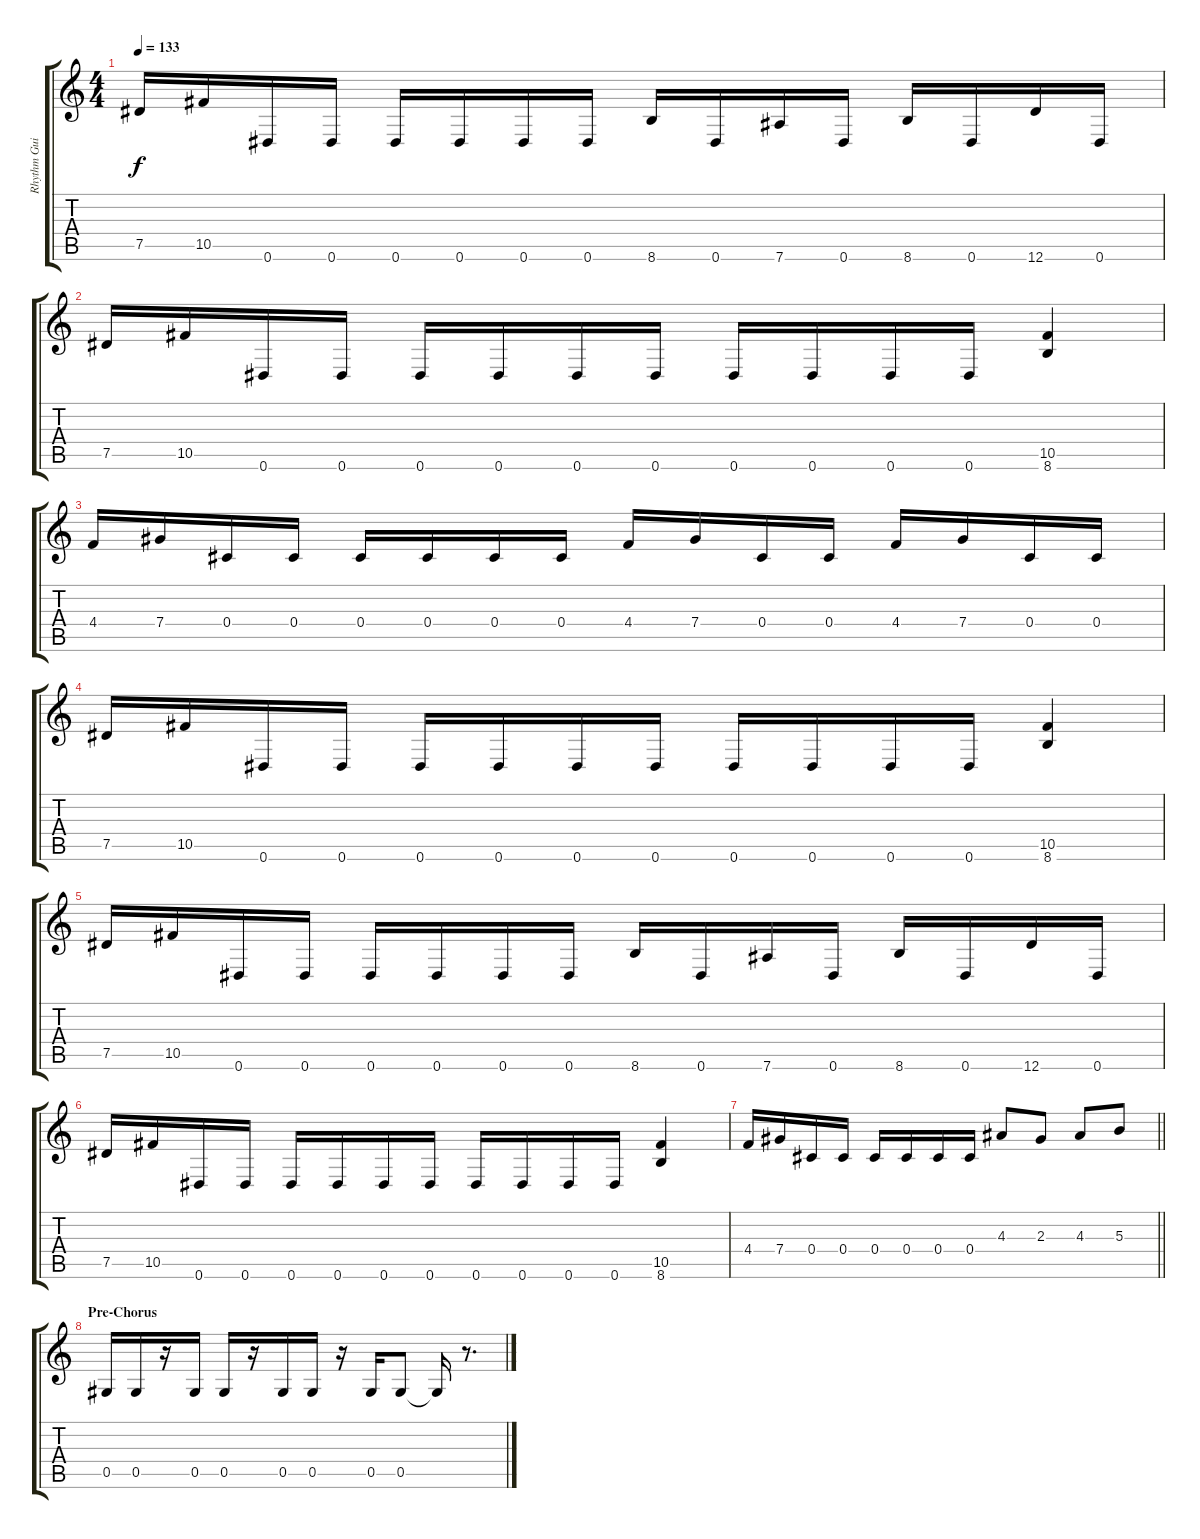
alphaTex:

\track ("Rhythm Guitar Right" "Rhythm Gui") {instrument distortionguitar}
\staff {score tabs}
\tuning (Eb4 Bb3 Gb3 Db3 Ab2 Eb2) {hide}
\ts (4 4)
\tempo 133
\clef g2
\ks c
7.5.16{dy f} 10.5.16 0.6.16 0.6.16 0.6.16 0.6.16 0.6.16 0.6.16 8.6.16 0.6.16 7.6.16 0.6.16 8.6.16 0.6.16 12.6.16 0.6.16 |
7.5.16 10.5.16 0.6.16 0.6.16 0.6.16 0.6.16 0.6.16 0.6.16 0.6.16 0.6.16 0.6.16 0.6.16 (10.5 8.6).4 |
4.4.16 7.4.16 0.4.16 0.4.16 0.4.16 0.4.16 0.4.16 0.4.16 4.4.16 7.4.16 0.4.16 0.4.16 4.4.16 7.4.16 0.4.16 0.4.16 |
7.5.16 10.5.16 0.6.16 0.6.16 0.6.16 0.6.16 0.6.16 0.6.16 0.6.16 0.6.16 0.6.16 0.6.16 (10.5 8.6).4 |
7.5.16 10.5.16 0.6.16 0.6.16 0.6.16 0.6.16 0.6.16 0.6.16 8.6.16 0.6.16 7.6.16 0.6.16 8.6.16 0.6.16 12.6.16 0.6.16 |
7.5.16 10.5.16 0.6.16 0.6.16 0.6.16 0.6.16 0.6.16 0.6.16 0.6.16 0.6.16 0.6.16 0.6.16 (10.5 8.6).4 |
\barLineRight lightlight
4.4.16 7.4.16 0.4.16 0.4.16 0.4.16 0.4.16 0.4.16 0.4.16 4.3.8 2.3.8 4.3.8 5.3.8 |
\section ("" "Pre-Chorus")
0.5.16 0.5.16 r.16 0.5.16 0.5.16 r.16 0.5.16 0.5.16 r.16 0.5.16 0.5.8 0.5{t}.16 r.8{d}
